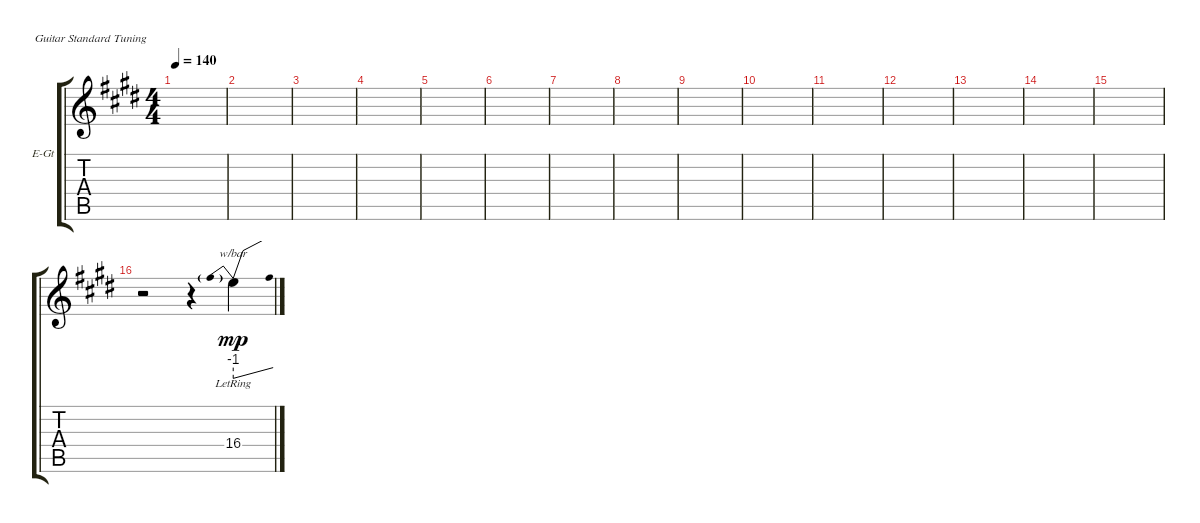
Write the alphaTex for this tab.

\defaultSystemsLayout 4
\bracketExtendMode groupsimilarinstruments
\firstSystemTrackNameOrientation horizontal
\otherSystemsTrackNameOrientation horizontal
\track ("Electric Guitar" "E-Gt") {instrument electricguitarclean}
\staff {score tabs}
\tuning (E4 B3 G3 D3 A2 E2)
\ts (4 4)
\tempo 140
\clef g2
\scale
0.333333
\ks e
|
\scale
0.333333 |
\scale
0.333333 |
\scale
0.333333 |
|
|
|
|
|
|
|
|
|
|
|
r.2 r.4 16.4{lr}.4{tbe (predivedive default 0 -4 30 0) dy mp}
